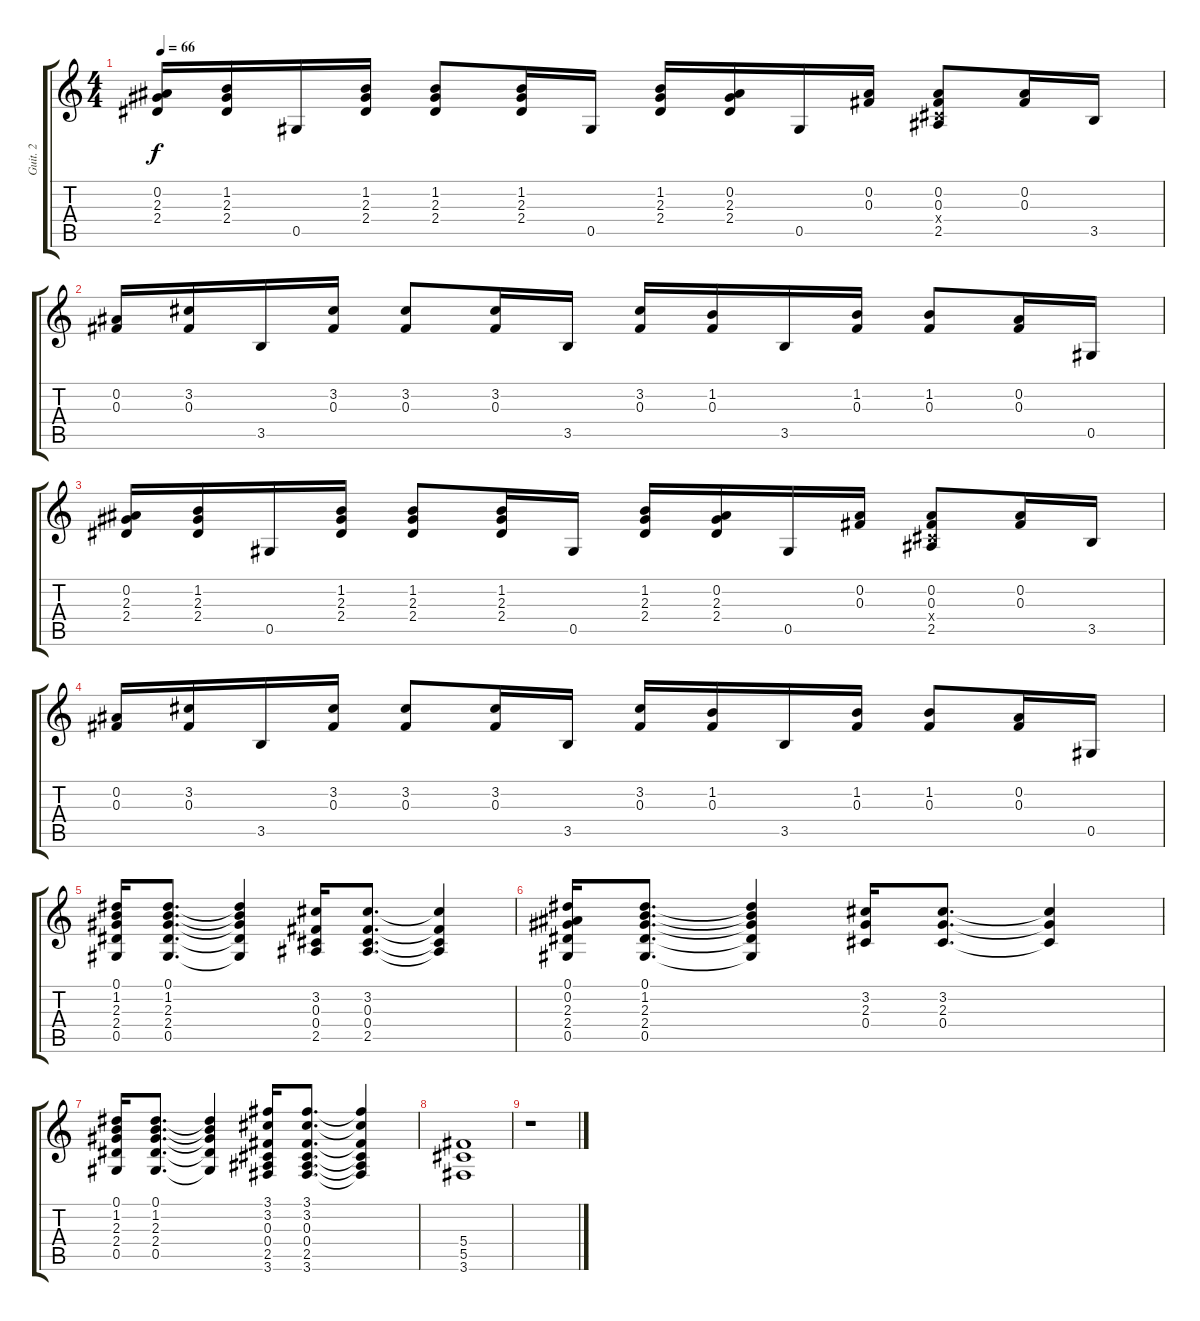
\track ("Guit. 2" "Guit. 2") {instrument overdrivenguitar}
\staff {score tabs}
\tuning (Eb4 Bb3 Gb3 Db3 Ab2 Eb2) {hide}
\ts (4 4)
\tempo 66
\clef g2
\ks c
(0.2 2.3 2.4).16{dy f} (1.2 2.3 2.4).16 0.5.16 (1.2 2.3 2.4).16 (1.2 2.3 2.4).8 (1.2 2.3 2.4).16 0.5.16 (1.2 2.3 2.4).16 (0.2 2.3 2.4).16 0.5.16 (0.2 0.3).16 (0.2 0.3 0.4{x} 2.5).8 (0.2 0.3).16 3.5.16 |
(0.2 0.3).16 (3.2 0.3).16 3.5.16 (3.2 0.3).16 (3.2 0.3).8 (3.2 0.3).16 3.5.16 (3.2 0.3).16 (1.2 0.3).16 3.5.16 (1.2 0.3).16 (1.2 0.3).8 (0.2 0.3).16 0.5.16 |
(0.2 2.3 2.4).16 (1.2 2.3 2.4).16 0.5.16 (1.2 2.3 2.4).16 (1.2 2.3 2.4).8 (1.2 2.3 2.4).16 0.5.16 (1.2 2.3 2.4).16 (0.2 2.3 2.4).16 0.5.16 (0.2 0.3).16 (0.2 0.3 0.4{x} 2.5).8 (0.2 0.3).16 3.5.16 |
(0.2 0.3).16 (3.2 0.3).16 3.5.16 (3.2 0.3).16 (3.2 0.3).8 (3.2 0.3).16 3.5.16 (3.2 0.3).16 (1.2 0.3).16 3.5.16 (1.2 0.3).16 (1.2 0.3).8 (0.2 0.3).16 0.5.16 |
(0.1 1.2 2.3 2.4 0.5).16 (0.1 1.2 2.3 2.4 0.5).8{d} (0.1{t} 1.2{t} 2.3{t} 2.4{t} 0.5{t}).4 (3.2 0.3 0.4 2.5).16 (3.2 0.3 0.4 2.5).8{d} (3.2{t} 0.3{t} 0.4{t} 2.5{t}).4 |
(0.1 0.2 2.3 2.4 0.5).16 (0.1 1.2 2.3 2.4 0.5).8{d} (0.1{t} 1.2{t} 2.3{t} 2.4{t} 0.5{t}).4 (3.2 2.3 0.4).16 (3.2 2.3 0.4).8{d} (3.2{t} 2.3{t} 0.4{t}).4 |
(0.1 1.2 2.3 2.4 0.5).16 (0.1 1.2 2.3 2.4 0.5).8{d} (0.1{t} 1.2{t} 2.3{t} 2.4{t} 0.5{t}).4 (3.1 3.2 0.3 0.4 2.5 3.6).16 (3.1 3.2 0.3 0.4 2.5 3.6).8{d} (3.1{t} 3.2{t} 0.3{t} 0.4{t} 2.5{t} 3.6{t}).4 |
(5.4 5.5 3.6).1 |
r.1
